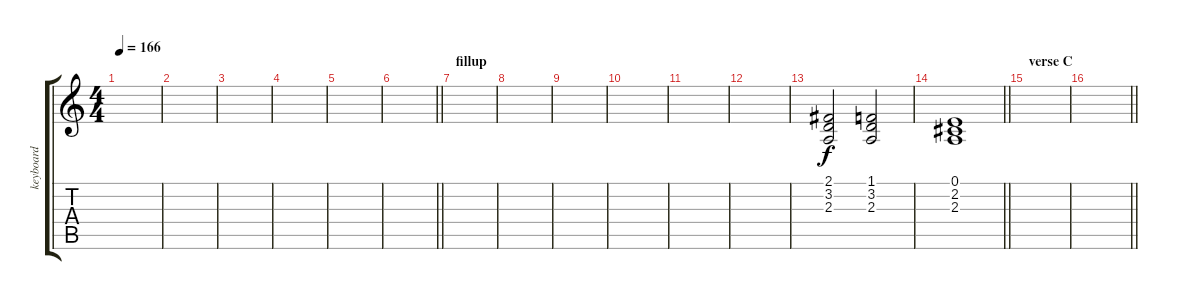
\track ("keyboard" "keyboard") {instrument synthvoice}
\staff {score tabs}
\tuning (E4 B3 G3 D3 A2 E2) {hide}
\ts (4 4)
\tempo 166
\clef g2
\ks c
|
|
|
|
|
\barLineRight lightlight
|
\section ("" "fillup")
|
|
|
|
|
|
(2.1 3.2 2.3).2 (1.1 3.2 2.3).2 |
\barLineRight lightlight
(0.1 2.2 2.3).1 |
\section ("" "verse C")
|
\barLineRight lightlight
